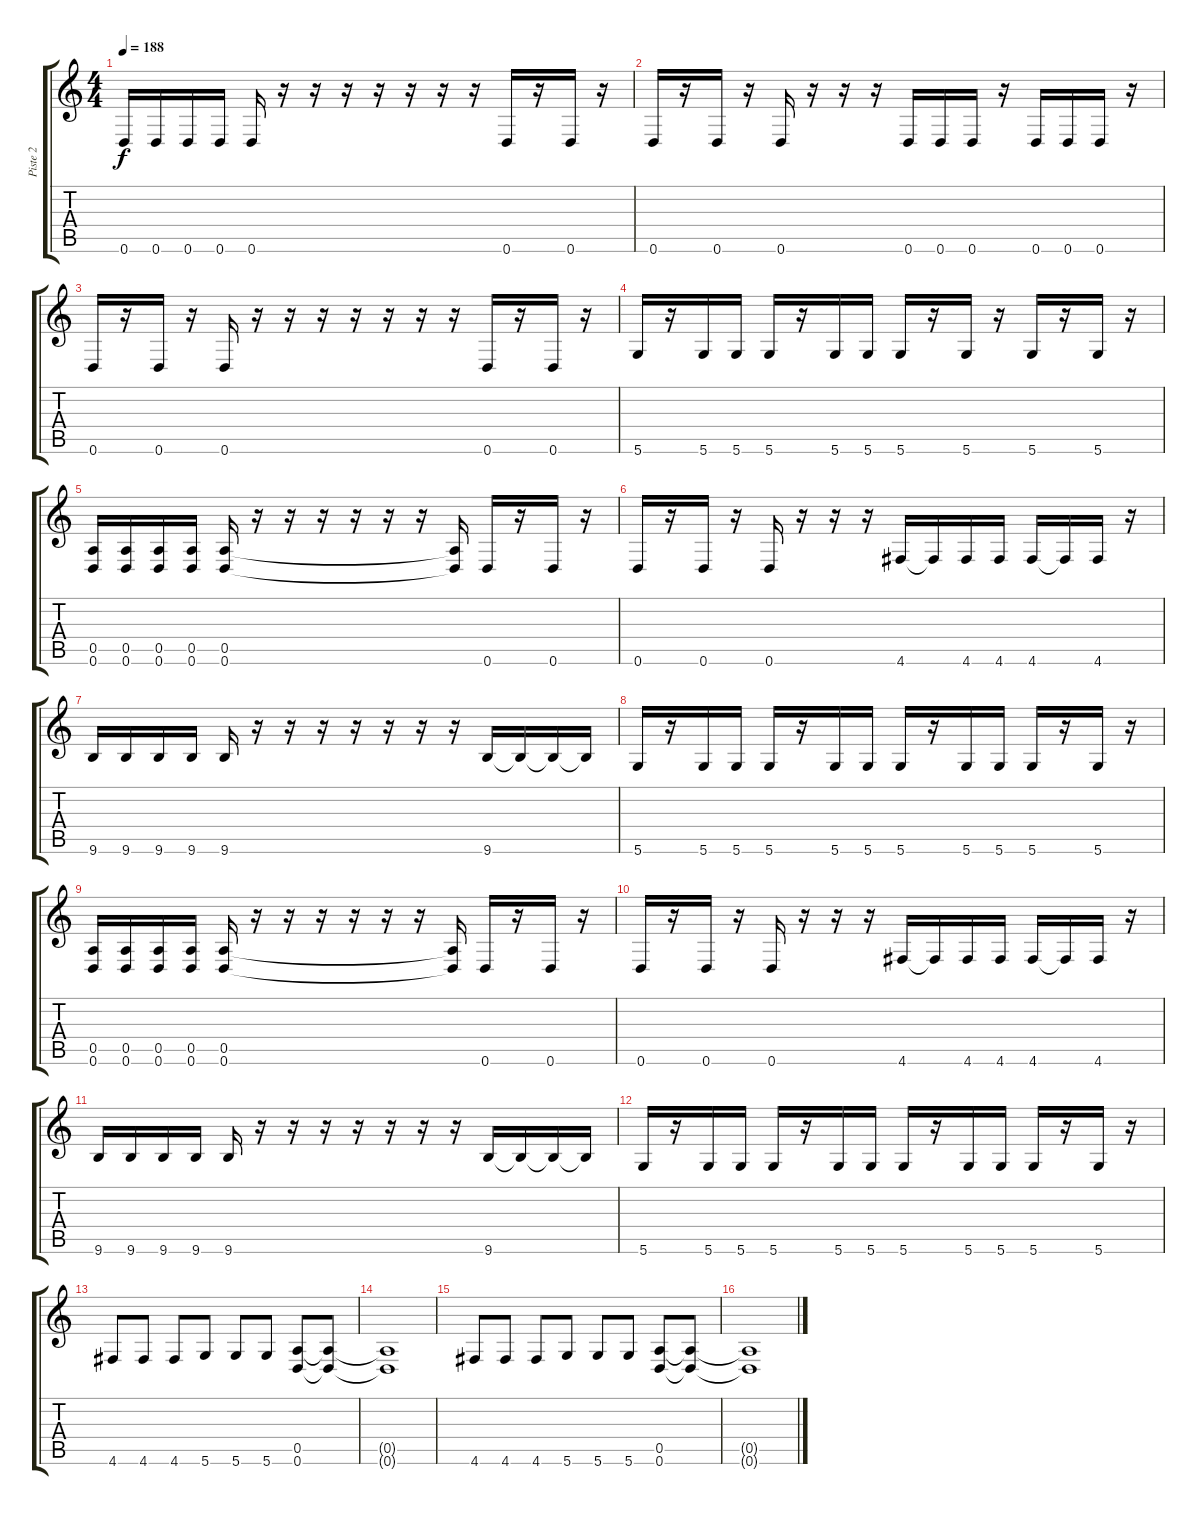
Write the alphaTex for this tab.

\track ("Piste 2" "Piste 2") {instrument overdrivenguitar}
\staff {score tabs}
\tuning (E4 B3 G3 D3 A2 D2) {hide}
\ts (4 4)
\tempo 188
\clef g2
\ks c
0.6.16{dy f} 0.6.16 0.6.16 0.6.16 0.6.16 r.16 r.16 r.16 r.16 r.16 r.16 r.16 0.6.16 r.16 0.6.16 r.16 |
0.6.16 r.16 0.6.16 r.16 0.6.16 r.16 r.16 r.16 0.6.16 0.6.16 0.6.16 r.16 0.6.16 0.6.16 0.6.16 r.16 |
0.6.16 r.16 0.6.16 r.16 0.6.16 r.16 r.16 r.16 r.16 r.16 r.16 r.16 0.6.16 r.16 0.6.16 r.16 |
5.6.16 r.16 5.6.16 5.6.16 5.6.16 r.16 5.6.16 5.6.16 5.6.16 r.16 5.6.16 r.16 5.6.16 r.16 5.6.16 r.16 |
(0.5 0.6).16 (0.5 0.6).16 (0.5 0.6).16 (0.5 0.6).16 (0.5 0.6).16 r.16 r.16 r.16 r.16 r.16 r.16 (0.5{t} 0.6{t}).16 0.6.16 r.16 0.6.16 r.16 |
0.6.16 r.16 0.6.16 r.16 0.6.16 r.16 r.16 r.16 4.6.16 4.6{t}.16 4.6.16 4.6.16 4.6.16 4.6{t}.16 4.6.16 r.16 |
9.6.16 9.6.16 9.6.16 9.6.16 9.6.16 r.16 r.16 r.16 r.16 r.16 r.16 r.16 9.6.16 9.6{t}.16 9.6{t}.16 9.6{t}.16 |
5.6.16 r.16 5.6.16 5.6.16 5.6.16 r.16 5.6.16 5.6.16 5.6.16 r.16 5.6.16 5.6.16 5.6.16 r.16 5.6.16 r.16 |
(0.5 0.6).16 (0.5 0.6).16 (0.5 0.6).16 (0.5 0.6).16 (0.5 0.6).16 r.16 r.16 r.16 r.16 r.16 r.16 (0.5{t} 0.6{t}).16 0.6.16 r.16 0.6.16 r.16 |
0.6.16 r.16 0.6.16 r.16 0.6.16 r.16 r.16 r.16 4.6.16 4.6{t}.16 4.6.16 4.6.16 4.6.16 4.6{t}.16 4.6.16 r.16 |
9.6.16 9.6.16 9.6.16 9.6.16 9.6.16 r.16 r.16 r.16 r.16 r.16 r.16 r.16 9.6.16 9.6{t}.16 9.6{t}.16 9.6{t}.16 |
5.6.16 r.16 5.6.16 5.6.16 5.6.16 r.16 5.6.16 5.6.16 5.6.16 r.16 5.6.16 5.6.16 5.6.16 r.16 5.6.16 r.16 |
4.6.8 4.6.8 4.6.8 5.6.8 5.6.8 5.6.8 (0.5 0.6).8 (0.5{t} 0.6{t}).8 |
(0.5{t} 0.6{t}).1 |
4.6.8 4.6.8 4.6.8 5.6.8 5.6.8 5.6.8 (0.5 0.6).8 (0.5{t} 0.6{t}).8 |
(0.5{t} 0.6{t}).1
